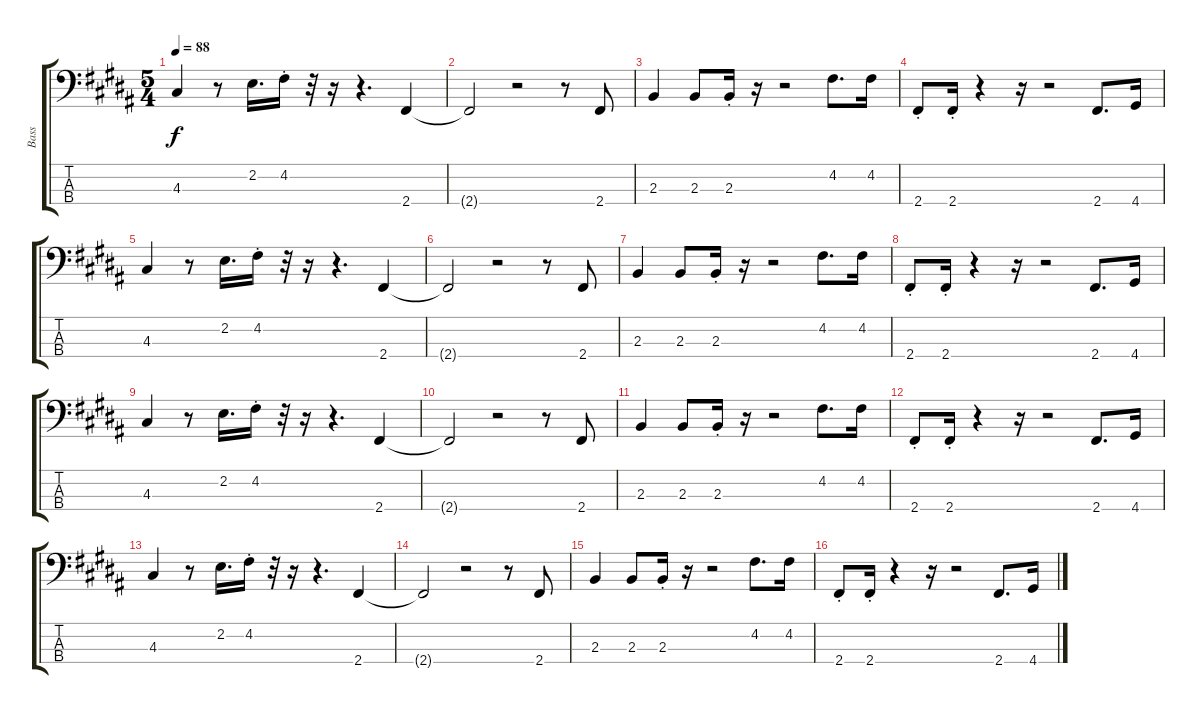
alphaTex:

\track ("Bass" "Bass") {instrument fretlessbass}
\staff {score tabs}
\tuning (G2 D2 A1 E1) {hide}
\ts (5 4)
\tempo 88
\clef f4
\ks b
4.3.4{dy f} r.8 2.2.16{d} 4.2{st}.16 r.32 r.16 r.4{d} 2.4.4 |
2.4{t}.2 r.2 r.8 2.4.8 |
2.3.4 2.3.8 2.3{st}.16 r.16 r.2 4.2.8{d} 4.2.16 |
2.4{st}.8 2.4{st}.16 r.4 r.16 r.2 2.4.8{d} 4.4.16 |
4.3.4 r.8 2.2.16{d} 4.2{st}.16 r.32 r.16 r.4{d} 2.4.4 |
2.4{t}.2 r.2 r.8 2.4.8 |
2.3.4 2.3.8 2.3{st}.16 r.16 r.2 4.2.8{d} 4.2.16 |
2.4{st}.8 2.4{st}.16 r.4 r.16 r.2 2.4.8{d} 4.4.16 |
4.3.4 r.8 2.2.16{d} 4.2{st}.16 r.32 r.16 r.4{d} 2.4.4 |
2.4{t}.2 r.2 r.8 2.4.8 |
2.3.4 2.3.8 2.3{st}.16 r.16 r.2 4.2.8{d} 4.2.16 |
2.4{st}.8 2.4{st}.16 r.4 r.16 r.2 2.4.8{d} 4.4.16 |
4.3.4 r.8 2.2.16{d} 4.2{st}.16 r.32 r.16 r.4{d} 2.4.4 |
2.4{t}.2 r.2 r.8 2.4.8 |
2.3.4 2.3.8 2.3{st}.16 r.16 r.2 4.2.8{d} 4.2.16 |
2.4{st}.8 2.4{st}.16 r.4 r.16 r.2 2.4.8{d} 4.4.16
